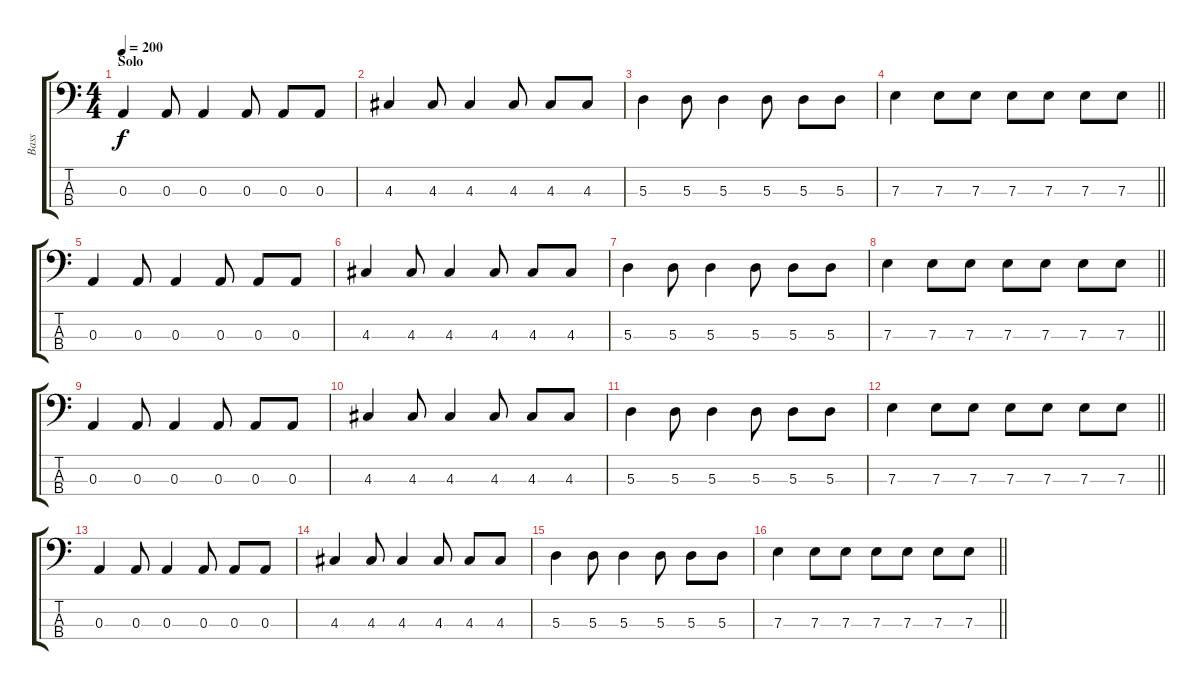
\track ("Bass" "Bass") {instrument electricbasspick}
\staff {score tabs}
\tuning (G2 D2 A1 E1) {hide}
\ts (4 4)
\section ("" "Solo")
\tempo 200
\clef f4
\ks c
0.3.4{dy f} 0.3.8 0.3.4 0.3.8 0.3.8 0.3.8 |
4.3.4 4.3.8 4.3.4 4.3.8 4.3.8 4.3.8 |
5.3.4 5.3.8 5.3.4 5.3.8 5.3.8 5.3.8 |
\barLineRight lightlight
7.3.4 7.3.8 7.3.8 7.3.8 7.3.8 7.3.8 7.3.8 |
0.3.4 0.3.8 0.3.4 0.3.8 0.3.8 0.3.8 |
4.3.4 4.3.8 4.3.4 4.3.8 4.3.8 4.3.8 |
5.3.4 5.3.8 5.3.4 5.3.8 5.3.8 5.3.8 |
\barLineRight lightlight
7.3.4 7.3.8 7.3.8 7.3.8 7.3.8 7.3.8 7.3.8 |
0.3.4 0.3.8 0.3.4 0.3.8 0.3.8 0.3.8 |
4.3.4 4.3.8 4.3.4 4.3.8 4.3.8 4.3.8 |
5.3.4 5.3.8 5.3.4 5.3.8 5.3.8 5.3.8 |
\barLineRight lightlight
7.3.4 7.3.8 7.3.8 7.3.8 7.3.8 7.3.8 7.3.8 |
0.3.4 0.3.8 0.3.4 0.3.8 0.3.8 0.3.8 |
4.3.4 4.3.8 4.3.4 4.3.8 4.3.8 4.3.8 |
5.3.4 5.3.8 5.3.4 5.3.8 5.3.8 5.3.8 |
\barLineRight lightlight
7.3.4 7.3.8 7.3.8 7.3.8 7.3.8 7.3.8 7.3.8
